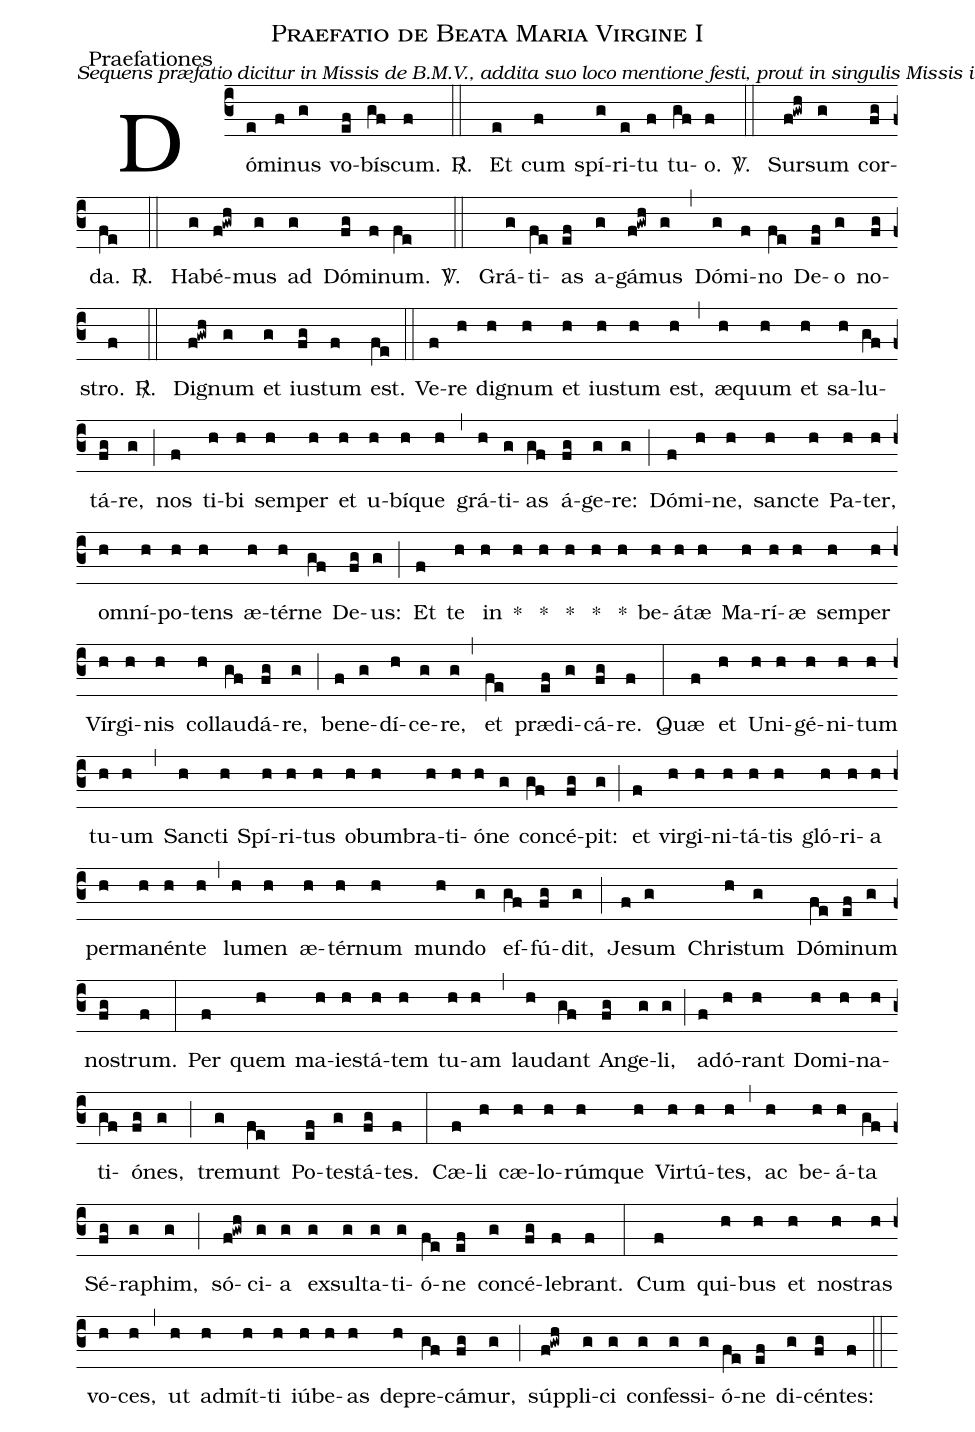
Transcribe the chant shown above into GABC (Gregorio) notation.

name:Praefatio de Beata Maria Virgine I;
office-part:Praefationes;
commentary:Sequens præfatio dicitur in Missis de B.M.V., addita suo loco mentione festi, prout in singulis Missis indicatur.;
%%
(c3) Dó(e)mi(f)nus(g) vo(ef)bí(gf)scum.(f)
<sp>R/</sp>. (::) Et(e) cum(f) spí(g)ri(e)tu(f) tu(gf)o.(f)
<sp>V/</sp>. (::) Sur(f!gwh)sum(g) cor(fg)da.(fe)
<sp>R/</sp>. (::) Ha(g)bé(f!gwh)mus(g) ad(g) Dó(fg)mi(f)num.(fe)
<sp>V/</sp>. (::) Grá(g)ti(fe)as(ef) a(g)gá(f!gwh)mus(g) (,)
Dó(g)mi(f)no(fe) De(ef)o(g) no(fg)stro.(f)
<sp>R/</sp>. (::) Di(f!gwh)gnum(g) et(g) iu(fg)stum(f) est.(fe) (::)
Ve(f)re(h) di(h)gnum(h) et(h) iu(h)stum(h) est,(h) (,) æ(h)quum(h) et(h) sa(h)lu(gf)tá(fg)re,(g) (;)
nos(f) ti(h)bi(h) sem(h)per(h) et(h) u(h)bí(h)que(h) (,) grá(h)ti(g)as(gf) á(fg)ge(g)re:(g) (;)
Dó(f)mi(h)ne,(h) san(h)cte(h) Pa(h)ter,(h) om(h)ní(h)po(h)tens(h) æ(h)tér(h)ne(gf) De(fg)us:(g) (;)
Et(f) te(h) in(h) *(h) *(h) *(h) *(h) *(h) be(h)á(h)tæ(h) Ma(h)rí(h)æ(h) sem(h)per(h) Vír(h)gi(h)nis(h) col(h)lau(gf)dá(fg)re,(g) (;)
be(f)ne(g)dí(h)ce(g)re,(g) (,) et(fe) præ(ef)di(g)cá(fg)re.(f) (:)
Quæ(f) et(h) U(h)ni(h)gé(h)ni(h)tum(h) tu(h)um(h) (,) San(h)cti(h) Spí(h)ri(h)tus(h) o(h)bum(h)bra(h)ti(h)ó(h)ne(g) con(gf)cé(fg)pit:(g) (;)
et(f) vir(h)gi(h)ni(h)tá(h)tis(h) gló(h)ri(h)a(h) per(h)ma(h)nén(h)te(h) (,) lu(h)men(h) æ(h)tér(h)num(h) mun(h)do(g) ef(gf)fú(fg)dit,(g) (;)
Je(f)sum(g) Chri(h)stum(g) Dó(fe)mi(ef)num(g) no(fg)strum.(f) (:)
Per(f) quem(h) ma(h)ie(h)stá(h)tem(h) tu(h)am(h) (,) lau(h)dant(gf) An(fg)ge(g)li,(g) (;)
a(f)dó(h)rant(h) Do(h)mi(h)na(h)ti(gf)ó(fg)nes,(g) (;) tre(g)munt(fe) Po(ef)te(g)stá(fg)tes.(f) (:)
Cæ(f)li(h) cæ(h)lo(h)rúm(h)que(h) Vir(h)tú(h)tes,(h) (,) ac(h) be(h)á(h)ta(gf) Sé(fg)ra(g)phim,(g) (;)
só(f!gwh)ci(g)a(g) ex(g)sul(g)ta(g)ti(g)ó(fe)ne(ef) con(g)cé(fg)le(f)brant.(f) (:)
Cum(f) qui(h)bus(h) et(h) no(h)stras(h) vo(h)ces,(h) (,)
ut(h) ad(h)mít(h)ti(h) iú(h)be(h)as(h) de(h)pre(gf)cá(fg)mur,(g) (;)
súp(f!gwh)pli(g)ci(g) con(g)fes(g)si(g)ó(fe)ne(ef) di(g)cén(fg)tes:(f) (::)
